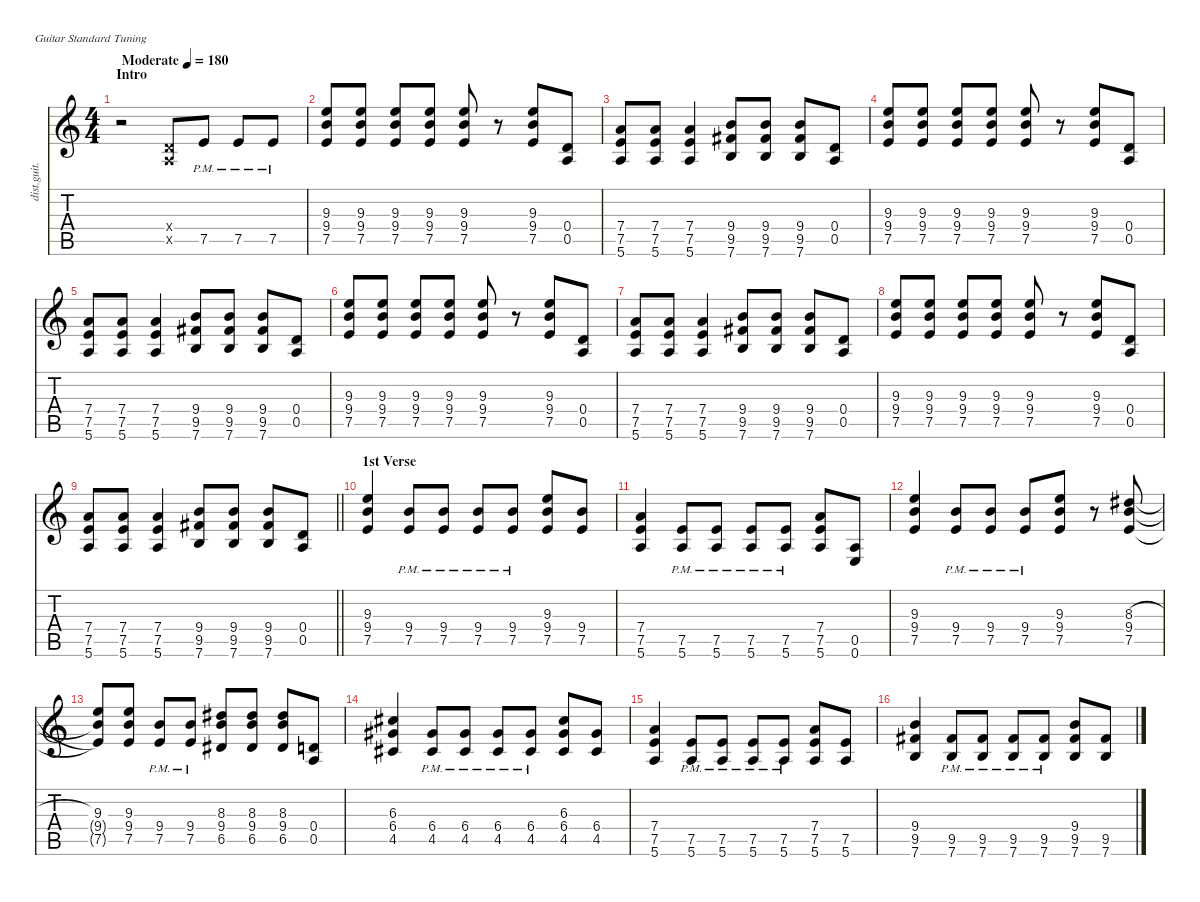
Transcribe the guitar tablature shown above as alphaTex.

\defaultSystemsLayout 4
\hideDynamics
\bracketExtendMode nobrackets
\otherSystemsTrackNameOrientation horizontal
\track ("Guitar: Azusa Nakano" "dist.guit.") {instrument distortionguitar}
\staff {score tabs}
\tuning (E4 B3 G3 D3 A2 E2)
\ts (4 4)
\beaming (8 2 2 2 2)
\section ("" "Intro")
\tempo (180 "Moderate")
\clef g2
\ks c
r.2{dy f instrument distortionguitar} (0.4{x} 0.5{x}).8 7.5{pm}.8 7.5{pm}.8 7.5{pm}.8 |
(9.3 9.4 7.5).8 (9.3 9.4 7.5).8 (9.3 9.4 7.5).8 (9.3 9.4 7.5).8 (9.3 9.4 7.5).8 r.8 (9.3 9.4 7.5).8 (0.4 0.5).8 |
(7.4 7.5 5.6).8 (7.4 7.5 5.6).8 (7.4 7.5 5.6).4 (9.4 9.5{acc #} 7.6).8 (9.4 9.5{acc #} 7.6).8 (9.4 9.5{acc #} 7.6).8 (0.4 0.5).8 |
(9.3 9.4 7.5).8 (9.3 9.4 7.5).8 (9.3 9.4 7.5).8 (9.3 9.4 7.5).8 (9.3 9.4 7.5).8 r.8 (9.3 9.4 7.5).8 (0.4 0.5).8 |
(7.4 7.5 5.6).8 (7.4 7.5 5.6).8 (7.4 7.5 5.6).4 (9.4 9.5{acc #} 7.6).8 (9.4 9.5{acc #} 7.6).8 (9.4 9.5{acc #} 7.6).8 (0.4 0.5).8 |
(9.3 9.4 7.5).8 (9.3 9.4 7.5).8 (9.3 9.4 7.5).8 (9.3 9.4 7.5).8 (9.3 9.4 7.5).8 r.8 (9.3 9.4 7.5).8 (0.4 0.5).8 |
(7.4 7.5 5.6).8 (7.4 7.5 5.6).8 (7.4 7.5 5.6).4 (9.4 9.5{acc #} 7.6).8 (9.4 9.5{acc #} 7.6).8 (9.4 9.5{acc #} 7.6).8 (0.4 0.5).8 |
(9.3 9.4 7.5).8 (9.3 9.4 7.5).8 (9.3 9.4 7.5).8 (9.3 9.4 7.5).8 (9.3 9.4 7.5).8 r.8 (9.3 9.4 7.5).8 (0.4 0.5).8 |
\barLineRight lightlight
(7.4 7.5 5.6).8 (7.4 7.5 5.6).8 (7.4 7.5 5.6).4 (9.4 9.5{acc #} 7.6).8 (9.4 9.5{acc #} 7.6).8 (9.4 9.5{acc #} 7.6).8 (0.4 0.5).8 |
\section ("" "1st Verse")
(9.3 9.4 7.5).4 (9.4{pm} 7.5{pm}).8 (9.4{pm} 7.5{pm}).8 (9.4{pm} 7.5{pm}).8 (9.4{pm} 7.5{pm}).8 (9.3 9.4 7.5).8 (9.4 7.5).8 |
(7.4 7.5 5.6).4 (7.5{pm} 5.6{pm}).8 (7.5{pm} 5.6{pm}).8 (7.5{pm} 5.6{pm}).8 (7.5{pm} 5.6{pm}).8 (7.4 7.5 5.6).8 (0.5 0.6).8 |
(9.3 9.4 7.5).4 (9.4{pm} 7.5{pm}).8 (9.4{pm} 7.5{pm}).8 (9.4{pm} 7.5{pm}).8 (9.3 9.4 7.5).8 r.8 (8.3{h acc #} 9.4 7.5).8 |
(9.3 9.4{t} 7.5{t}).8 (9.3 9.4 7.5).8 (9.4{pm} 7.5{pm}).8 (9.4{pm} 7.5{pm}).8 (8.3{acc #} 9.4 6.5{acc #}).8 (8.3{acc #} 9.4 6.5{acc #}).8 (8.3{acc #} 9.4 6.5{acc #}).8 (0.4 0.5).8 |
(6.3{acc #} 6.4{acc #} 4.5{acc #}).4 (6.4{pm acc #} 4.5{pm acc #}).8 (6.4{pm acc #} 4.5{pm acc #}).8 (6.4{pm acc #} 4.5{pm acc #}).8 (6.4{pm acc #} 4.5{pm acc #}).8 (6.3{acc #} 6.4{acc #} 4.5{acc #}).8 (6.4{acc #} 4.5{acc #}).8 |
(7.4 7.5 5.6).4 (7.5{pm} 5.6{pm}).8 (7.5{pm} 5.6{pm}).8 (7.5{pm} 5.6{pm}).8 (7.5{pm} 5.6{pm}).8 (7.4 7.5 5.6).8 (7.5 5.6).8 |
(9.4 9.5{acc #} 7.6).4 (9.5{pm acc #} 7.6{pm}).8 (9.5{pm acc #} 7.6{pm}).8 (9.5{pm acc #} 7.6{pm}).8 (9.5{pm acc #} 7.6{pm}).8 (9.4 9.5{acc #} 7.6).8 (9.5{acc #} 7.6).8
